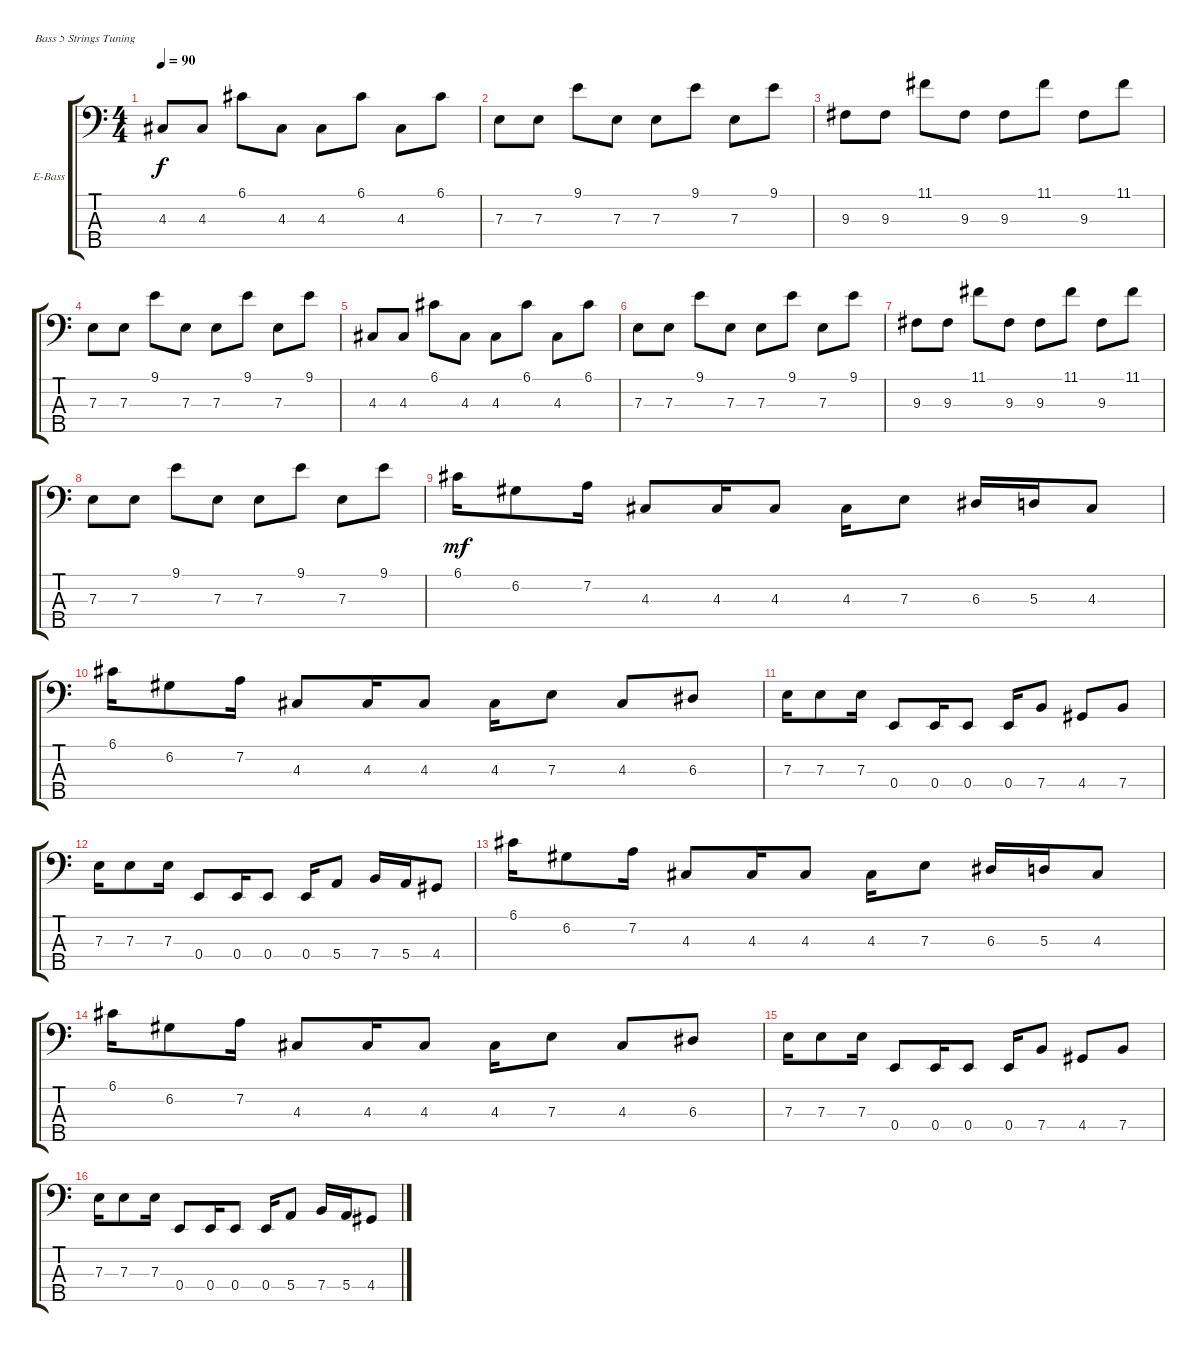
\bracketExtendMode groupsimilarinstruments
\firstSystemTrackNameOrientation horizontal
\otherSystemsTrackNameOrientation horizontal
\track ("bass" "E-Bass") {instrument electricbassfinger}
\staff {score tabs}
\tuning (G2 D2 A1 E1 B0)
\ts (4 4)
\tempo 90
\clef f4
\ks c
4.3.8{dy f} 4.3.8 6.1.8 4.3.8 4.3.8 6.1.8 4.3.8 6.1.8 |
7.3.8 7.3.8 9.1.8 7.3.8 7.3.8 9.1.8 7.3.8 9.1.8 |
9.3.8 9.3.8 11.1.8 9.3.8 9.3.8 11.1.8 9.3.8 11.1.8 |
7.3.8 7.3.8 9.1.8 7.3.8 7.3.8 9.1.8 7.3.8 9.1.8 |
4.3.8 4.3.8 6.1.8 4.3.8 4.3.8 6.1.8 4.3.8 6.1.8 |
7.3.8 7.3.8 9.1.8 7.3.8 7.3.8 9.1.8 7.3.8 9.1.8 |
9.3.8 9.3.8 11.1.8 9.3.8 9.3.8 11.1.8 9.3.8 11.1.8 |
7.3.8 7.3.8 9.1.8 7.3.8 7.3.8 9.1.8 7.3.8 9.1.8 |
6.1.16{dy mf} 6.2.8 7.2.16 4.3.8 4.3.16 4.3.8 4.3.16 7.3.8 6.3.16 5.3.16 4.3.8 |
6.1.16 6.2.8 7.2.16 4.3.8 4.3.16 4.3.8 4.3.16 7.3.8 4.3.8 6.3.8 |
7.3.16 7.3.8 7.3.16 0.4.8 0.4.16 0.4.8 0.4.16 7.4.8 4.4.8 7.4.8 |
7.3.16 7.3.8 7.3.16 0.4.8 0.4.16 0.4.8 0.4.16 5.4.8 7.4.16 5.4.16 4.4.8 |
6.1.16 6.2.8 7.2.16 4.3.8 4.3.16 4.3.8 4.3.16 7.3.8 6.3.16 5.3.16 4.3.8 |
6.1.16 6.2.8 7.2.16 4.3.8 4.3.16 4.3.8 4.3.16 7.3.8 4.3.8 6.3.8 |
7.3.16 7.3.8 7.3.16 0.4.8 0.4.16 0.4.8 0.4.16 7.4.8 4.4.8 7.4.8 |
7.3.16 7.3.8 7.3.16 0.4.8 0.4.16 0.4.8 0.4.16 5.4.8 7.4.16 5.4.16 4.4.8
